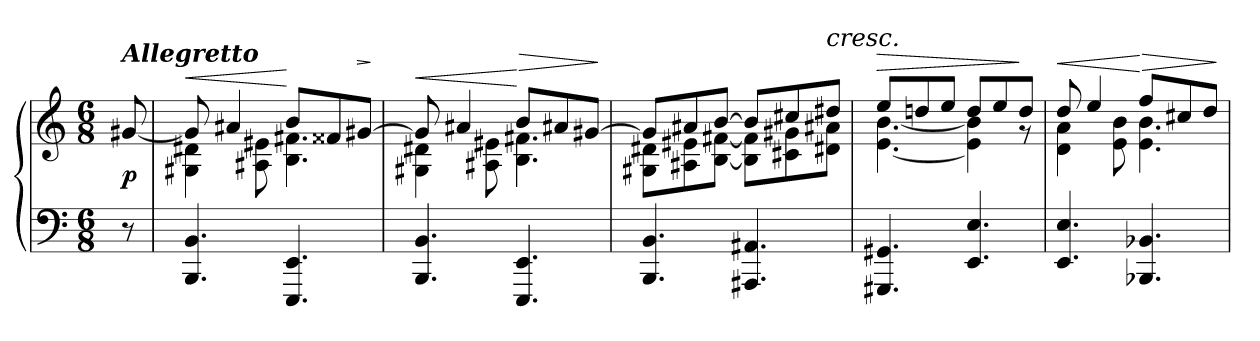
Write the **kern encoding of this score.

**kern	**kern	**dynam
*part1	*part1	*part1
*staff2	*staff1	*staff1/2
*clefF4	*clefG2	*
*k[]	*k[]	*
*C:	*C:	*
*M6/8	*M6/8	*
=	=	=
!	!LO:TX:a:Bi:t=Allegretto	!
8r	[8g#Xi/	p
=1	=1	=1
*^	*	*
!	!	!	!LO:HP:a
*	*	*^	*
4.BBBi/ 4.BBi/	2.ryy	8g#i/]	4G#Xi\ 4d#Xi\	<
.	.	4a#Xi/	.	.
.	.	.	8A#Xi\ 8e#Xi\	.
4.EEEi/ 4.EEi/	.	8bi/L	4.Bi\ 4.f#Xi\	[
.	.	8f##Xi/	.	.
!	!	!	!	!LO:HP:a
.	.	[8g#Xi/J	.	>
*v	*v	*	*	*
*	*v	*v	*
.	.	]
=2	=2	=2
*^	*	*
!	!	!	!LO:HP:a
*	*	*^	*
4.BBBi/ 4.BBi/	2.ryy	8g#i/]	4G#Xi\ 4d#Xi\	<
.	.	4a#Xi/	.	.
.	.	.	8A#Xi\ 8e#Xi\	.
!	!	!	!	!LO:HP:a
4.EEEi/ 4.EEi/	.	8bi/L	4.Bi\ 4.f#Xi\	> [
.	.	8a#Xi/	.	.
.	.	[8g#Xi/J	.	.
*v	*v	*	*	*
*	*v	*v	*
.	.	]
!!LO:LB:g=z
=3	=3	=3
*^	*^	*
4.BBBi/ 4.BBi/	2.ryy	8g#i/L]	8G#Xi\ 8d#Xi\L	.
.	.	8a#Xi/	8A#Xi\ 8e#Xi\	.
.	.	[8bi/J	[8Bi\ [8f#Xi\J	.
4.AAA#Xi/ 4.AA#Xi/	.	8bi/L]	8Bi]\ 8f#i]\L	[
.	.	8cc#Xi/	8c#Xi\ 8g#Xi\	.
!	!	!	!	!LO:HP:a
.	.	8dd#Xi/J	8d#Xi\ 8a#Xi\J	<
=4	=4	=4	=4	=4
!	!	!	!	!LO:HP:a
4.GGG#Xi/ 4.GG#Xi/	2.ryy	8eei/L	[4.ei\ [4.bi\	>
.	.	8ddni/	.	.
.	.	8eei/J	.	.
4.EEi/ 4.Ei/	.	8ddi/L	4ei]\ 4bi]\	.
.	.	8eei/	.	.
.	.	8ddi/J	8r	]
=5	=5	=5	=5	=5
!	!	!	!	!LO:HP:a
4.EEi/ 4.Ei/	2.ryy	8ddi/	4di\ 4ai\	<
.	.	4eei/	.	.
.	.	.	8ei\ 8bi\	.
!	!	!	!	!LO:HP:a
4.BBB-Xi/ 4.BB-Xi/	.	8ffi/L	4.ei\ 4.bi\	> [
.	.	8cc#Xi/	.	.
.	.	8ddi/J	.	.
*v	*v	*	*	*
*	*v	*v	*
.	.	]
=	=	=
*-	*-	*-
